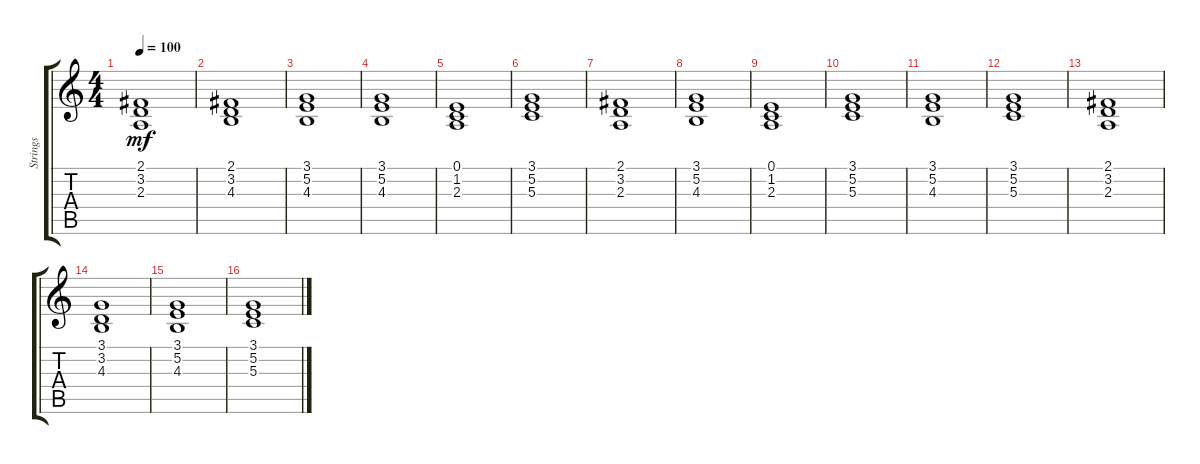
\track ("Strings" "Strings") {instrument stringensemble2}
\staff {score tabs}
\tuning (E4 B3 G3 D3 A2 E2) {hide}
\ts (4 4)
\tempo 100
\clef g2
\ks c
(2.1 3.2 2.3).1{dy mf} |
(2.1 3.2 4.3).1 |
(3.1 5.2 4.3).1 |
(3.1 5.2 4.3).1 |
(0.1 1.2 2.3).1 |
(3.1 5.2 5.3).1 |
(2.1 3.2 2.3).1 |
(3.1 5.2 4.3).1 |
(0.1 1.2 2.3).1 |
(3.1 5.2 5.3).1 |
(3.1 5.2 4.3).1 |
(3.1 5.2 5.3).1 |
(2.1 3.2 2.3).1 |
(3.1 3.2 4.3).1 |
(3.1 5.2 4.3).1 |
(3.1 5.2 5.3).1
